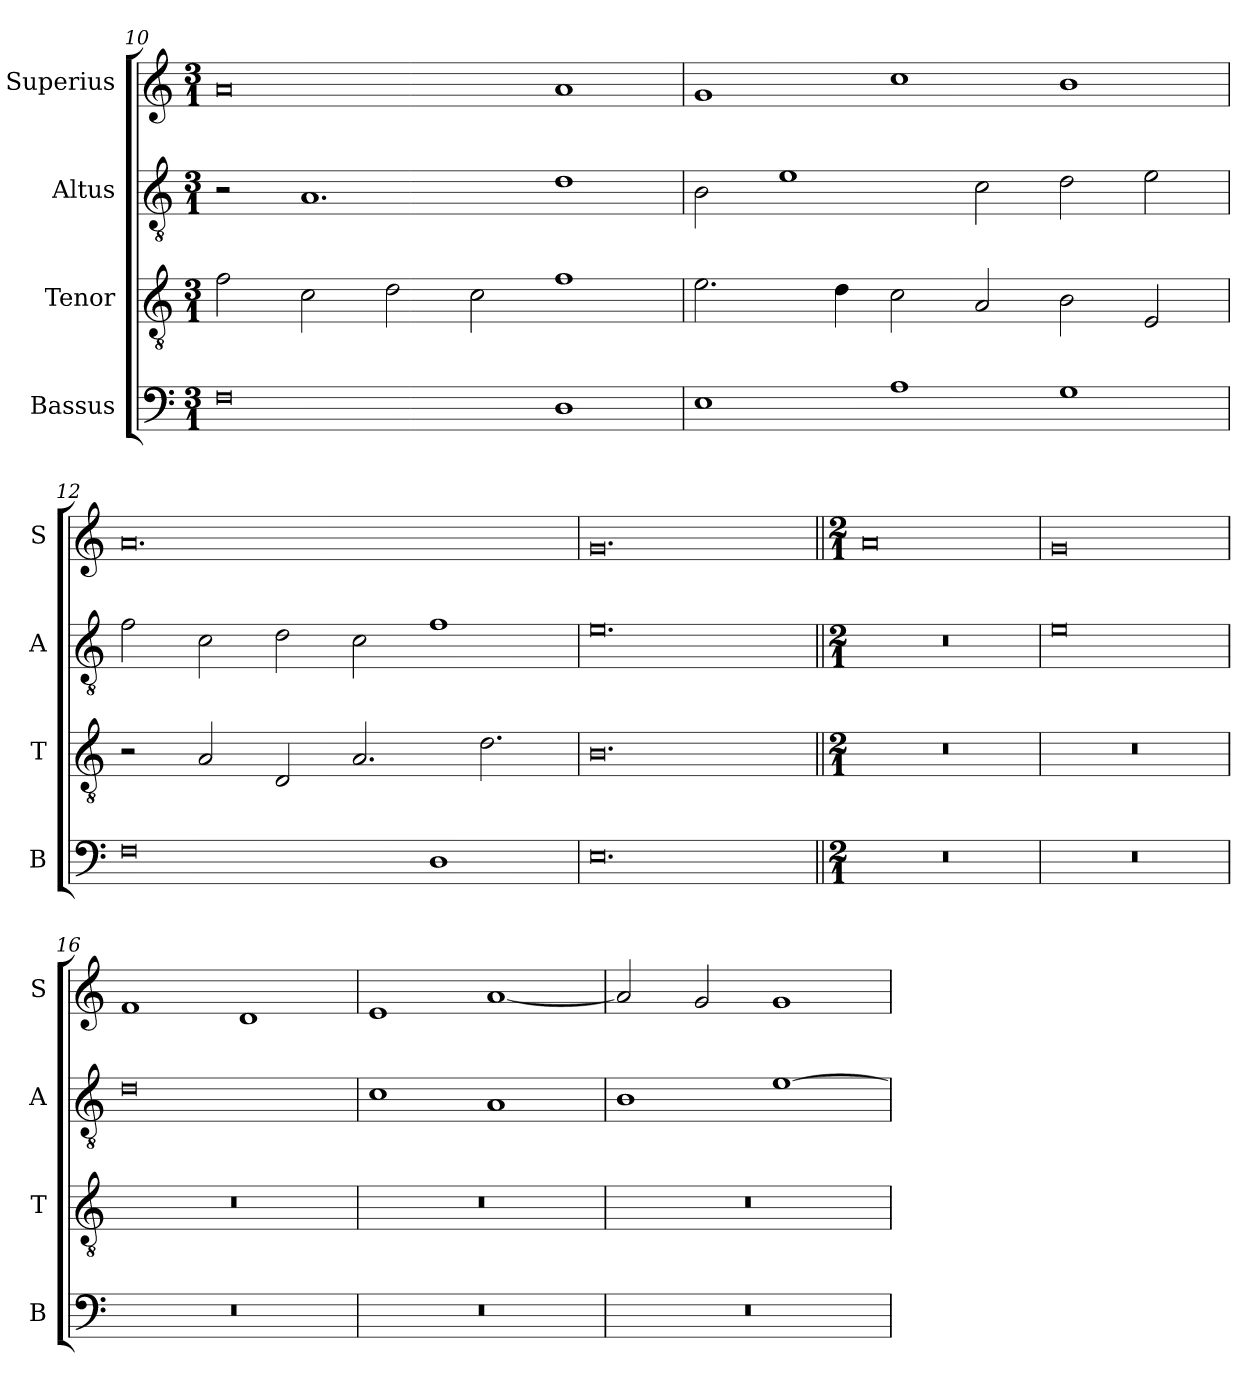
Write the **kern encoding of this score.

**kern	**kern	**kern	**kern
*part4	*part3	*part2	*part1
*staff4	*staff3	*staff2	*staff1
*I"Bassus	*I"Tenor	*I"Altus	*I"Superius
*I'B	*I'T	*I'A	*I'S
*clefF4	*clefGv2	*clefGv2	*clefG2
*k[]	*k[]	*k[]	*k[]
*M3/1	*M3/1	*M3/1	*M3/1
=10	=10	=10	=10
0F	2f\	2r	0a
.	2c\	1.A	.
.	2d\	.	.
.	2c\	.	.
1D	1f	1d	1a
=11	=11	=11	=11
1E	2.e\	2B\	1g
.	.	1e	.
.	4d\	.	.
1A	2c\	.	1cc
.	2A/	2c\	.
1G	2B\	2d\	1b
.	2E/	2e\	.
=12	=12	=12	=12
0F	2r	2f\	0.a
.	2A/	2c\	.
.	2D/	2d\	.
.	2.A/	2c\	.
1D	.	1f	.
.	2.d\	.	.
=13	=13	=13	=13
0.E	0.B	0.e	0.g
!!LO:LB:g=z
=14||	=14||	=14||	=14||
*M2/1	*M2/1	*M2/1	*M2/1
0r	0r	0r	0a
=15	=15	=15	=15
0r	0r	0e	0g
=16	=16	=16	=16
0r	0r	0d	1f
.	.	.	1d
=17	=17	=17	=17
0r	0r	1c	1e
.	.	1A	[1a
=18	=18	=18	=18
0r	0r	1B	2a/]
.	.	.	2g/
.	.	[1e	1g
=	=	=	=
*-	*-	*-	*-
